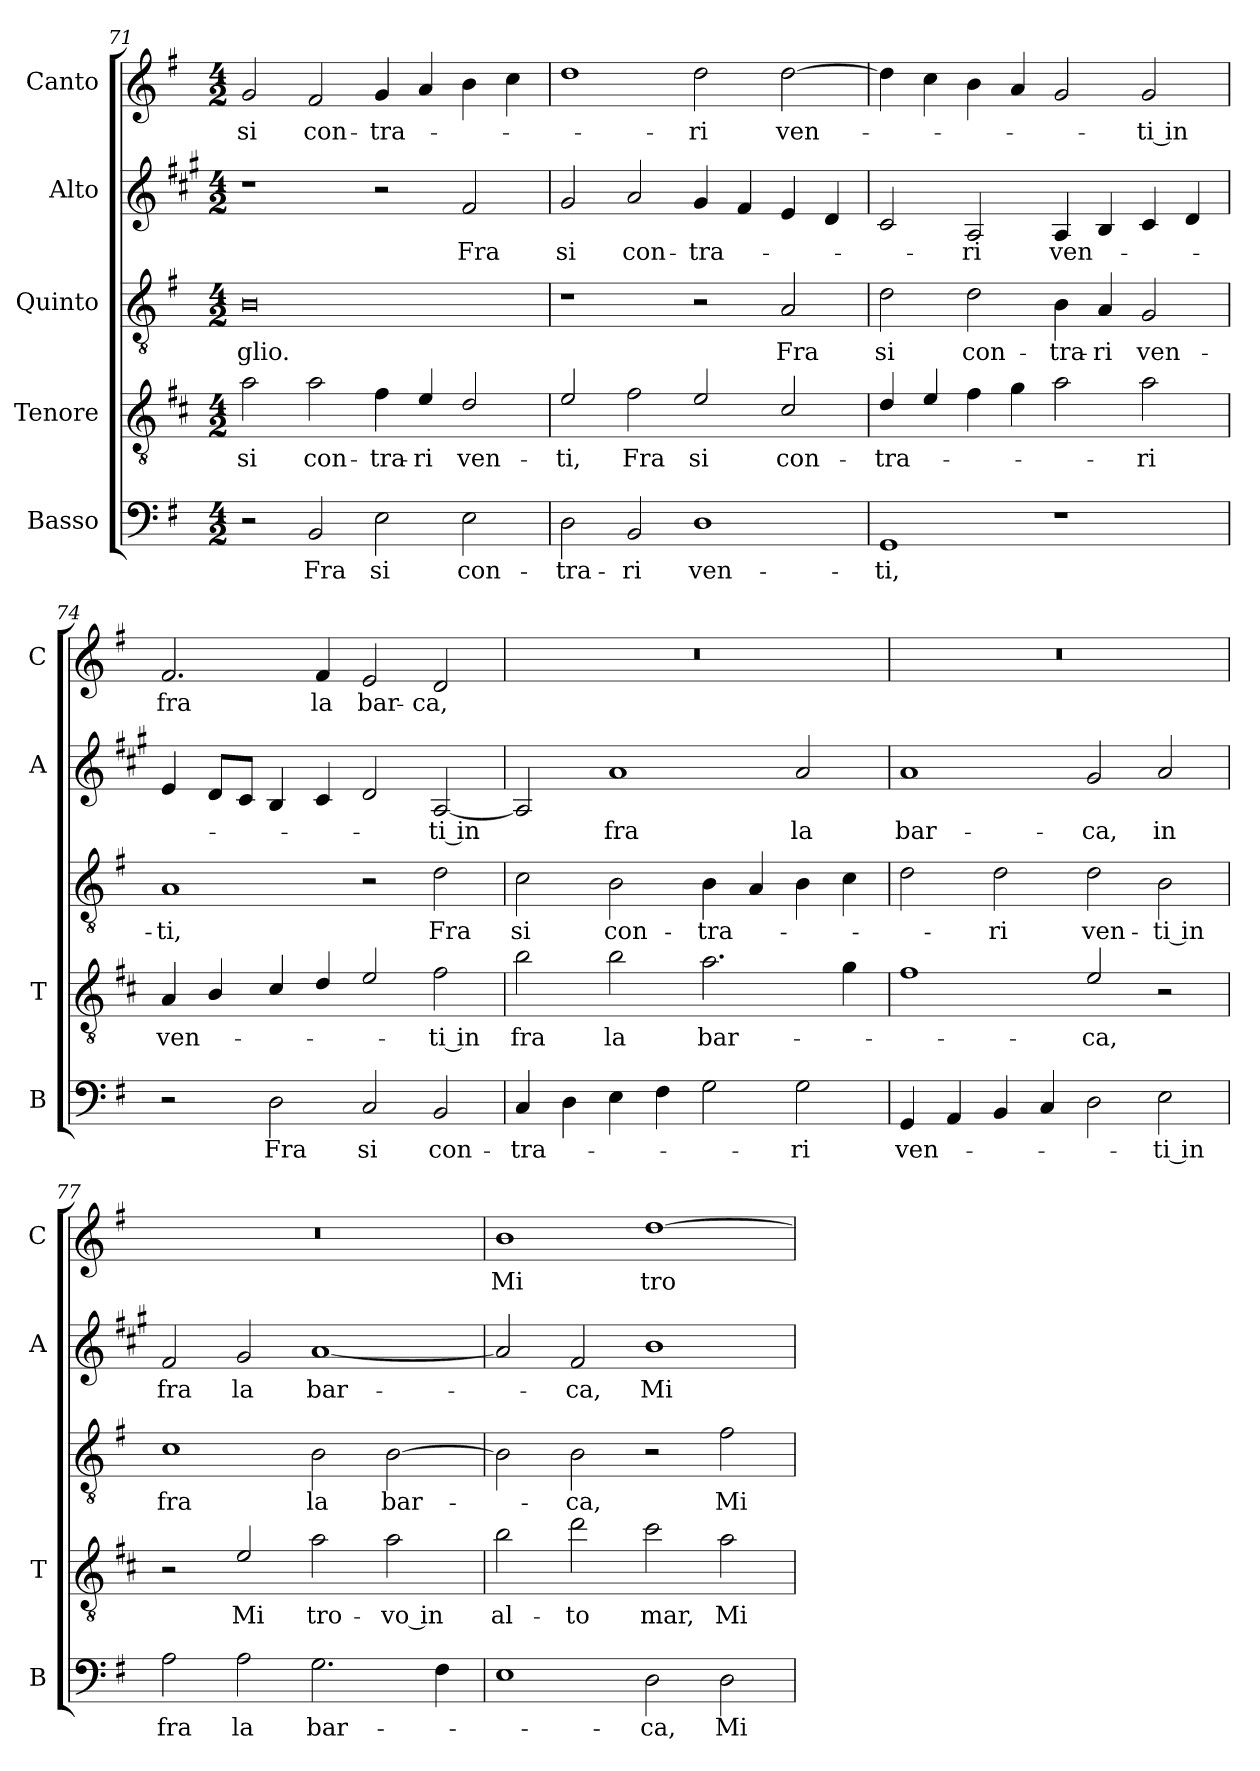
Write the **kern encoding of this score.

**kern	**text	**kern	**text	**kern	**text	**kern	**text	**kern	**text
*part5	*part5	*part4	*part4	*part3	*part3	*part2	*part2	*part1	*part1
*staff5	*staff5	*staff4	*staff4	*staff3	*staff3	*staff2	*staff2	*staff1	*staff1
*I"Basso	*	*I"Tenore	*	*I"Quinto	*	*I"Alto	*	*I"Canto	*
*I'B	*	*I'T	*	*	*	*I'A	*	*I'C	*
*clefF4	*	*clefGv2	*	*clefGv2	*	*clefG2	*	*clefG2	*
*	*	*ITrd4c7	*	*	*	*ITrd1c2	*	*	*
*k[f#]	*	*k[f#]	*	*k[f#]	*	*k[f#]	*	*k[f#]	*
*G:	*	*G:	*	*G:	*	*G:	*	*G:	*
*M4/2	*	*M4/2	*	*M4/2	*	*M4/2	*	*M4/2	*
=71	=71	=71	=71	=71	=71	=71	=71	=71	=71
!	!	!	!LO:LY:b	!	!LO:LY:b	!	!	!	!LO:LY:b
2r	.	2d\	si	0B	-glio.	1r	.	2g/	si
!	!LO:LY:b	!	!LO:LY:b	!	!	!	!	!	!LO:LY:b
2BB/	Fra	2d\	con-	.	.	.	.	2f#/	con-
!	!LO:LY:b	!	!LO:LY:b	!	!	!	!	!	!LO:LY:b
2E\	si	4B\	-tra-	.	.	2r	.	4g/	-tra-
!	!	!	!LO:LY:b	!	!	!	!	!	!
.	.	4A/	-ri	.	.	.	.	4a/	.
!	!LO:LY:b	!	!LO:LY:b	!	!	!	!LO:LY:b	!	!
2E\	con-	2G/	ven-	.	.	2e/	Fra	4b\	.
.	.	.	.	.	.	.	.	4cc\	.
=72	=72	=72	=72	=72	=72	=72	=72	=72	=72
!	!LO:LY:b	!	!LO:LY:b	!	!	!	!LO:LY:b	!	!
2D\	-tra-	2A/	-ti,	1r	.	2f#/	si	1dd	.
!	!LO:LY:b	!	!LO:LY:b	!	!	!	!LO:LY:b	!	!
2BB/	-ri	2B\	Fra	.	.	2g/	con-	.	.
!	!LO:LY:b	!	!LO:LY:b	!	!	!	!LO:LY:b	!	!LO:LY:b
1D	ven-	2A/	si	2r	.	4f#/	-tra-	2dd\	-ri
.	.	.	.	.	.	4e/	.	.	.
!	!	!	!LO:LY:b	!	!LO:LY:b	!	!	!	!LO:LY:b
.	.	2F#/	con-	2A/	Fra	4d/	.	[2dd\	ven-
.	.	.	.	.	.	4c/	.	.	.
=73	=73	=73	=73	=73	=73	=73	=73	=73	=73
!	!LO:LY:b	!	!LO:LY:b	!	!LO:LY:b	!	!	!	!
1GG	-ti,	4G/	-tra-	2d\	si	2B/	.	4dd\]	.
.	.	4A/	.	.	.	.	.	4cc\	.
!	!	!	!	!	!LO:LY:b	!	!LO:LY:b	!	!
.	.	4B\	.	2d\	con-	2G/	-ri	4b\	.
.	.	4c\	.	.	.	.	.	4a/	.
!	!	!	!	!	!LO:LY:b	!	!LO:LY:b	!	!
1r	.	2d\	.	4B\	-tra-	4G/	ven-	2g/	.
!	!	!	!	!	!LO:LY:b	!	!	!	!
.	.	.	.	4A/	-ri	4A/	.	.	.
!	!	!	!LO:LY:b	!	!LO:LY:b	!	!	!	!LO:LY:b
.	.	2d\	-ri	2G/	ven-	4B/	.	2g/	-ti in
.	.	.	.	.	.	4c/	.	.	.
!!LO:LB:g=z
=74	=74	=74	=74	=74	=74	=74	=74	=74	=74
!	!	!	!LO:LY:b	!	!LO:LY:b	!	!	!	!LO:LY:b
2r	.	4D/	ven-	1A	-ti,	4d/	.	2.f#/	fra
.	.	4E/	.	.	.	8c/L	.	.	.
.	.	.	.	.	.	8B/J	.	.	.
!	!LO:LY:b	!	!	!	!	!	!	!	!
2D\	Fra	4F#/	.	.	.	4A/	.	.	.
!	!	!	!	!	!	!	!	!	!LO:LY:b
.	.	4G/	.	.	.	4B/	.	4f#/	la
!	!LO:LY:b	!	!	!	!	!	!	!	!LO:LY:b
2C/	si	2A/	.	2r	.	2c/	.	2e/	bar-
!	!LO:LY:b	!	!LO:LY:b	!	!LO:LY:b	!	!LO:LY:b	!	!LO:LY:b
2BB/	con-	2B\	-ti in	2d\	Fra	[2G/	-ti in	2d/	-ca,
=75	=75	=75	=75	=75	=75	=75	=75	=75	=75
!	!LO:LY:b	!	!LO:LY:b	!	!LO:LY:b	!	!	!	!
4C/	-tra-	2e\	fra	2c\	si	2G/]	.	0r	.
4D\	.	.	.	.	.	.	.	.	.
!	!	!	!LO:LY:b	!	!LO:LY:b	!	!LO:LY:b	!	!
4E\	.	2e\	la	2B\	con-	1g	fra	.	.
4F#\	.	.	.	.	.	.	.	.	.
!	!	!	!LO:LY:b	!	!LO:LY:b	!	!	!	!
2G\	.	2.d\	bar-	4B\	-tra-	.	.	.	.
.	.	.	.	4A/	.	.	.	.	.
!	!LO:LY:b	!	!	!	!	!	!LO:LY:b	!	!
2G\	-ri	.	.	4B\	.	2g/	la	.	.
.	.	4c\	.	4c\	.	.	.	.	.
=76	=76	=76	=76	=76	=76	=76	=76	=76	=76
!	!LO:LY:b	!	!	!	!	!	!LO:LY:b	!	!
4GG/	ven-	1B	.	2d\	.	1g	bar-	0r	.
4AA/	.	.	.	.	.	.	.	.	.
!	!	!	!	!	!LO:LY:b	!	!	!	!
4BB/	.	.	.	2d\	-ri	.	.	.	.
4C/	.	.	.	.	.	.	.	.	.
!	!	!	!LO:LY:b	!	!LO:LY:b	!	!LO:LY:b	!	!
2D\	.	2A/	-ca,	2d\	ven-	2f#/	-ca,	.	.
!	!LO:LY:b	!	!	!	!LO:LY:b	!	!LO:LY:b	!	!
2E\	-ti in	2r	.	2B\	-ti in	2g/	in	.	.
=77	=77	=77	=77	=77	=77	=77	=77	=77	=77
!	!LO:LY:b	!	!	!	!LO:LY:b	!	!LO:LY:b	!	!
2A\	fra	2r	.	1c	fra	2e/	fra	0r	.
!	!LO:LY:b	!	!LO:LY:b	!	!	!	!LO:LY:b	!	!
2A\	la	2A/	Mi	.	.	2f#/	la	.	.
!	!LO:LY:b	!	!LO:LY:b	!	!LO:LY:b	!	!LO:LY:b	!	!
2.G\	bar-	2d\	tro-	2B\	la	[1g	bar-	.	.
!	!	!	!LO:LY:b	!	!LO:LY:b	!	!	!	!
.	.	2d\	-vo in	[2B\	bar-	.	.	.	.
4F#\	.	.	.	.	.	.	.	.	.
=78	=78	=78	=78	=78	=78	=78	=78	=78	=78
!	!	!	!LO:LY:b	!	!	!	!	!	!LO:LY:b
1E	.	2e\	al-	2B\]	.	2g/]	.	1b	Mi
!	!	!	!LO:LY:b	!	!LO:LY:b	!	!LO:LY:b	!	!
.	.	2g\	-to	2B\	-ca,	2e/	-ca,	.	.
!	!LO:LY:b	!	!LO:LY:b	!	!	!	!LO:LY:b	!	!LO:LY:b
2D\	-ca,	2f#\	mar,	2r	.	1a	Mi	[1dd	tro-
!	!LO:LY:b	!	!LO:LY:b	!	!LO:LY:b	!	!	!	!
2D\	Mi	2d\	Mi	2f#\	Mi	.	.	.	.
=	=	=	=	=	=	=	=	=	=
*-	*-	*-	*-	*-	*-	*-	*-	*-	*-
